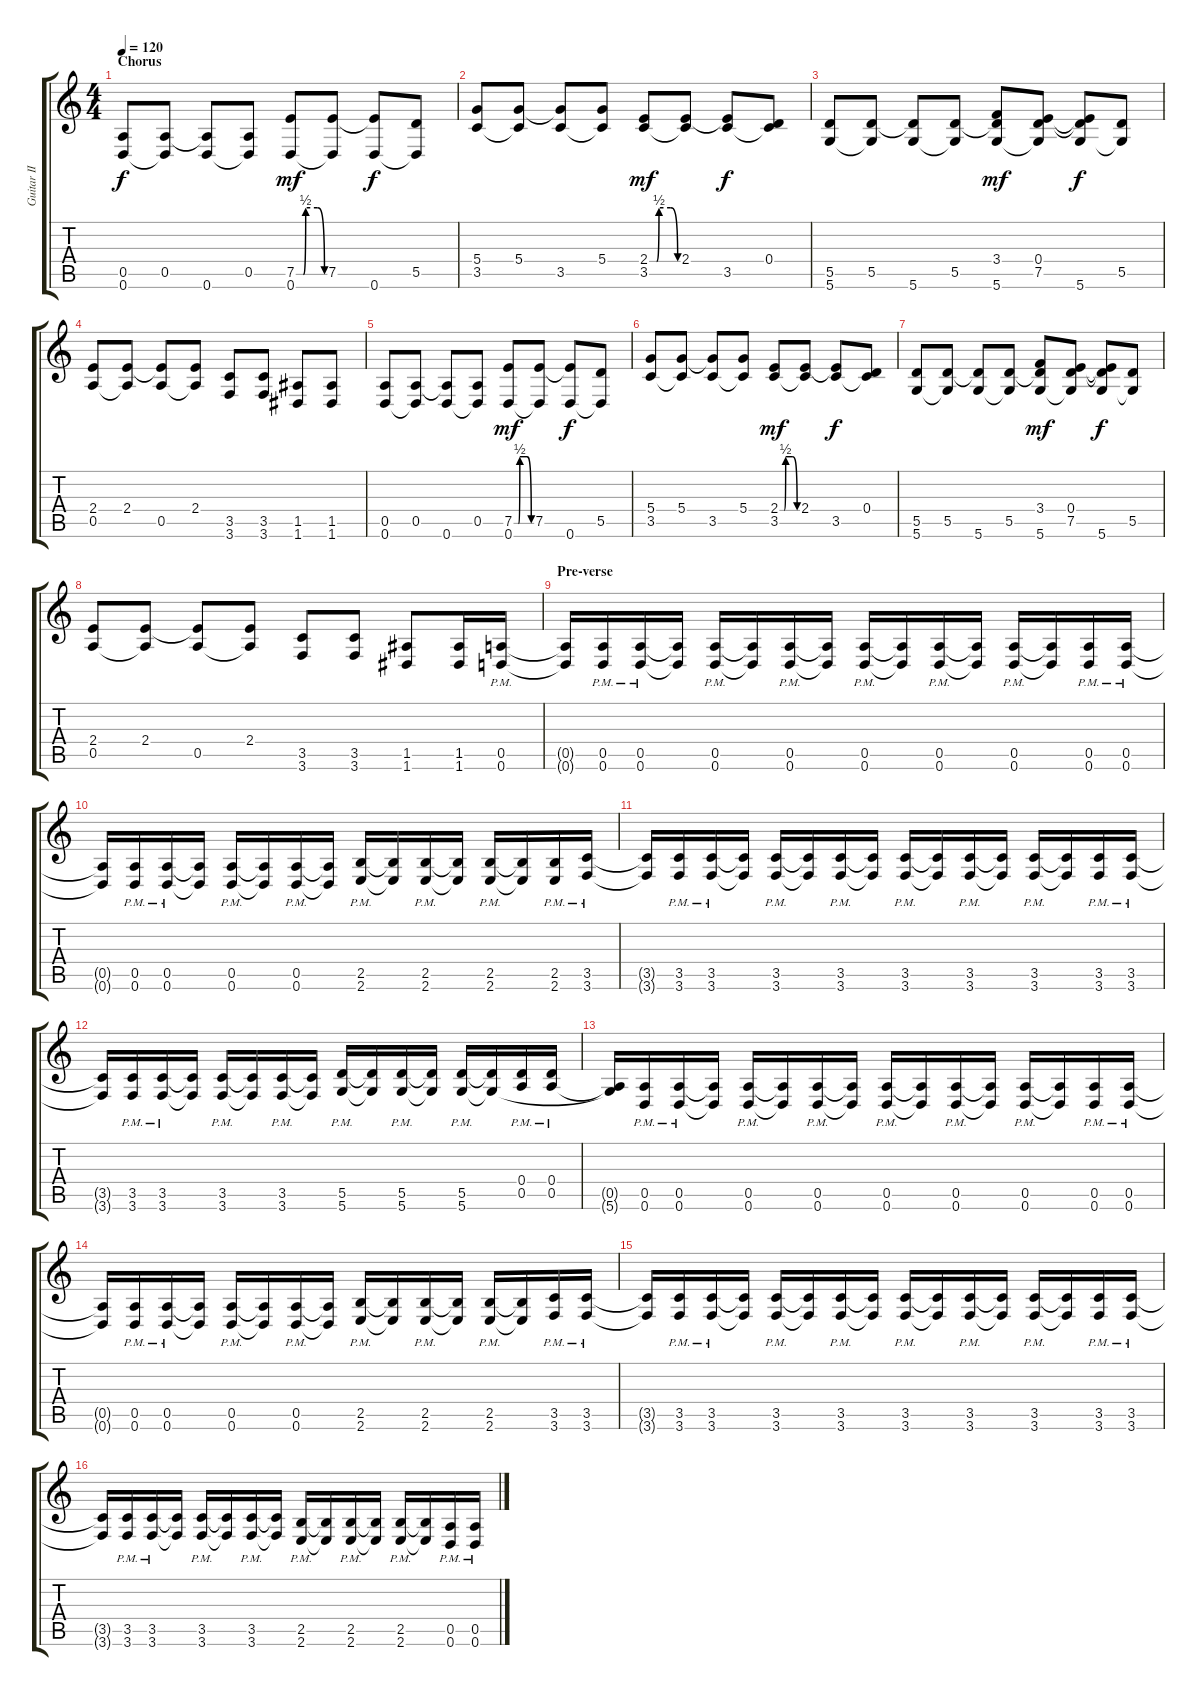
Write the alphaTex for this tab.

\track ("Guitar II" "Guitar II") {instrument distortionguitar}
\staff {score tabs}
\tuning (E4 B3 G3 D3 A2 D2) {hide}
\ts (4 4)
\section ("" "Chorus")
\tempo 120
\clef g2
\ks c
(0.5 0.6).8{dy f} (0.5 0.6{t}).8 (0.5{t} 0.6).8 (0.5 0.6{t}).8 (7.5{be (custom 0 0 15 0 20 2 45 2 60 0)} 0.6).8{dy mf} (7.5 0.6{t}).8 (7.5{t} 0.6).8{dy f} (5.5 0.6{t}).8 |
(5.4 3.5).8 (5.4 3.5{t}).8 (5.4{t} 3.5).8 (5.4 3.5{t}).8 (2.4{be (custom 0 0 15 0 20 2 45 2 60 0)} 3.5).8{dy mf} (2.4 3.5{t}).8 (2.4{t} 3.5).8{dy f} (0.4 3.5{t}).8 |
(5.5 5.6).8 (5.5 5.6{t}).8 (5.5{t} 5.6).8 (5.5 5.6{t}).8 (3.4 5.5{t} 5.6).8{dy mf} (0.4 7.5 5.6{t}).8 (0.4{t} 7.5{t} 5.6).8{dy f} (5.5 5.6{t}).8 |
(2.4 0.5).8 (2.4 0.5{t}).8 (2.4{t} 0.5).8 (2.4 0.5{t}).8 (3.5 3.6).8 (3.5 3.6).8 (1.5 1.6).8 (1.5 1.6).8 |
(0.5 0.6).8 (0.5 0.6{t}).8 (0.5{t} 0.6).8 (0.5 0.6{t}).8 (7.5{be (custom 0 0 15 0 20 2 45 2 60 0)} 0.6).8{dy mf} (7.5 0.6{t}).8 (7.5{t} 0.6).8{dy f} (5.5 0.6{t}).8 |
(5.4 3.5).8 (5.4 3.5{t}).8 (5.4{t} 3.5).8 (5.4 3.5{t}).8 (2.4{be (custom 0 0 15 0 20 2 45 2 60 0)} 3.5).8{dy mf} (2.4 3.5{t}).8 (2.4{t} 3.5).8{dy f} (0.4 3.5{t}).8 |
(5.5 5.6).8 (5.5 5.6{t}).8 (5.5{t} 5.6).8 (5.5 5.6{t}).8 (3.4 5.5{t} 5.6).8{dy mf} (0.4 7.5 5.6{t}).8 (0.4{t} 7.5{t} 5.6).8{dy f} (5.5 5.6{t}).8 |
(2.4 0.5).8 (2.4 0.5{t}).8 (2.4{t} 0.5).8 (2.4 0.5{t}).8 (3.5 3.6).8 (3.5 3.6).8 (1.5 1.6).8 (1.5 1.6).16 (0.5{pm} 0.6{pm}).16 |
\section ("" "Pre-verse")
(0.5{t} 0.6{t}).16 (0.5{pm} 0.6{pm}).16 (0.5{pm} 0.6{pm}).16 (0.5{t} 0.6{t}).16 (0.5{pm} 0.6{pm}).16 (0.5{t} 0.6{t}).16 (0.5{pm} 0.6{pm}).16 (0.5{t} 0.6{t}).16 (0.5{pm} 0.6{pm}).16 (0.5{t} 0.6{t}).16 (0.5{pm} 0.6{pm}).16 (0.5{t} 0.6{t}).16 (0.5{pm} 0.6{pm}).16 (0.5{t} 0.6{t}).16 (0.5{pm} 0.6{pm}).16 (0.5{pm} 0.6{pm}).16 |
(0.5{t} 0.6{t}).16 (0.5{pm} 0.6{pm}).16 (0.5{pm} 0.6{pm}).16 (0.5{t} 0.6{t}).16 (0.5{pm} 0.6{pm}).16 (0.5{t} 0.6{t}).16 (0.5{pm} 0.6{pm}).16 (0.5{t} 0.6{t}).16 (2.5{pm} 2.6{pm}).16 (2.5{t} 2.6{t}).16 (2.5{pm} 2.6{pm}).16 (2.5{t} 2.6{t}).16 (2.5{pm} 2.6{pm}).16 (2.5{t} 2.6{t}).16 (2.5{pm} 2.6{pm}).16 (3.5{pm} 3.6{pm}).16 |
(3.5{t} 3.6{t}).16 (3.5{pm} 3.6{pm}).16 (3.5{pm} 3.6{pm}).16 (3.5{t} 3.6{t}).16 (3.5{pm} 3.6{pm}).16 (3.5{t} 3.6{t}).16 (3.5{pm} 3.6{pm}).16 (3.5{t} 3.6{t}).16 (3.5{pm} 3.6{pm}).16 (3.5{t} 3.6{t}).16 (3.5{pm} 3.6{pm}).16 (3.5{t} 3.6{t}).16 (3.5{pm} 3.6{pm}).16 (3.5{t} 3.6{t}).16 (3.5{pm} 3.6{pm}).16 (3.5{pm} 3.6{pm}).16 |
(3.5{t} 3.6{t}).16 (3.5{pm} 3.6{pm}).16 (3.5{pm} 3.6{pm}).16 (3.5{t} 3.6{t}).16 (3.5{pm} 3.6{pm}).16 (3.5{t} 3.6{t}).16 (3.5{pm} 3.6{pm}).16 (3.5{t} 3.6{t}).16 (5.5{pm} 5.6{pm}).16 (5.5{t} 5.6{t}).16 (5.5{pm} 5.6{pm}).16 (5.5{t} 5.6{t}).16 (5.5{pm} 5.6{pm}).16 (5.5{t} 5.6{t}).16 (0.4{pm} 0.5{pm}).16 (0.4{pm} 0.5{pm}).16 |
(0.5{t} 5.6{t}).16 (0.5{pm} 0.6).16 (0.5{pm} 0.6{pm}).16 (0.5{t} 0.6{t}).16 (0.5{pm} 0.6{pm}).16 (0.5{t} 0.6{t}).16 (0.5{pm} 0.6{pm}).16 (0.5{t} 0.6{t}).16 (0.5{pm} 0.6{pm}).16 (0.5{t} 0.6{t}).16 (0.5{pm} 0.6{pm}).16 (0.5{t} 0.6{t}).16 (0.5{pm} 0.6{pm}).16 (0.5{t} 0.6{t}).16 (0.5{pm} 0.6{pm}).16 (0.5{pm} 0.6{pm}).16 |
(0.5{t} 0.6{t}).16 (0.5{pm} 0.6{pm}).16 (0.5{pm} 0.6{pm}).16 (0.5{t} 0.6{t}).16 (0.5{pm} 0.6{pm}).16 (0.5{t} 0.6{t}).16 (0.5{pm} 0.6{pm}).16 (0.5{t} 0.6{t}).16 (2.5{pm} 2.6{pm}).16 (2.5{t} 2.6{t}).16 (2.5{pm} 2.6{pm}).16 (2.5{t} 2.6{t}).16 (2.5{pm} 2.6{pm}).16 (2.5{t} 2.6{t}).16 (3.5{pm} 3.6{pm}).16 (3.5{pm} 3.6{pm}).16 |
(3.5{t} 3.6{t}).16 (3.5{pm} 3.6{pm}).16 (3.5{pm} 3.6{pm}).16 (3.5{t} 3.6{t}).16 (3.5{pm} 3.6{pm}).16 (3.5{t} 3.6{t}).16 (3.5{pm} 3.6{pm}).16 (3.5{t} 3.6{t}).16 (3.5{pm} 3.6{pm}).16 (3.5{t} 3.6{t}).16 (3.5{pm} 3.6{pm}).16 (3.5{t} 3.6{t}).16 (3.5{pm} 3.6{pm}).16 (3.5{t} 3.6{t}).16 (3.5{pm} 3.6{pm}).16 (3.5{pm} 3.6{pm}).16 |
(3.5{t} 3.6{t}).16 (3.5{pm} 3.6{pm}).16 (3.5{pm} 3.6{pm}).16 (3.5{t} 3.6{t}).16 (3.5{pm} 3.6{pm}).16 (3.5{t} 3.6{t}).16 (3.5{pm} 3.6{pm}).16 (3.5{t} 3.6{t}).16 (2.5{pm} 2.6{pm}).16 (2.5{t} 2.6{t}).16 (2.5{pm} 2.6{pm}).16 (2.5{t} 2.6{t}).16 (2.5{pm} 2.6{pm}).16 (2.5{t} 2.6{t}).16 (0.5{pm} 0.6{pm}).16 (0.5{pm} 0.6{pm}).16
